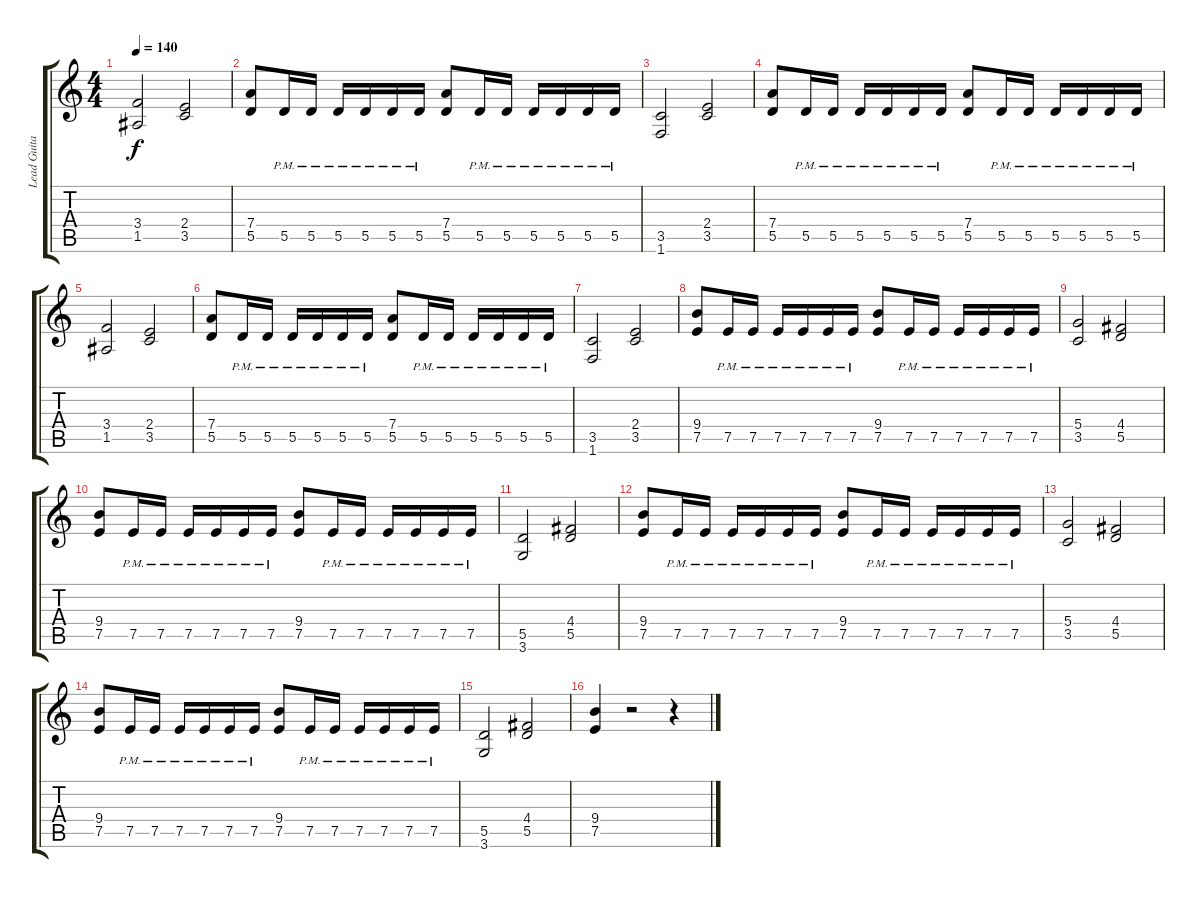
\track ("Lead Guitar" "Lead Guita") {instrument distortionguitar}
\staff {score tabs}
\tuning (E4 B3 G3 D3 A2 E2) {hide}
\ts (4 4)
\tempo 140
\clef g2
\ks c
(3.4 1.5).2{dy f} (2.4 3.5).2 |
(7.4 5.5).8 5.5{pm}.16 5.5{pm}.16 5.5{pm}.16 5.5{pm}.16 5.5{pm}.16 5.5{pm}.16 (7.4 5.5).8 5.5{pm}.16 5.5{pm}.16 5.5{pm}.16 5.5{pm}.16 5.5{pm}.16 5.5{pm}.16 |
(3.5 1.6).2 (2.4 3.5).2 |
(7.4 5.5).8 5.5{pm}.16 5.5{pm}.16 5.5{pm}.16 5.5{pm}.16 5.5{pm}.16 5.5{pm}.16 (7.4 5.5).8 5.5{pm}.16 5.5{pm}.16 5.5{pm}.16 5.5{pm}.16 5.5{pm}.16 5.5{pm}.16 |
(3.4 1.5).2 (2.4 3.5).2 |
(7.4 5.5).8 5.5{pm}.16 5.5{pm}.16 5.5{pm}.16 5.5{pm}.16 5.5{pm}.16 5.5{pm}.16 (7.4 5.5).8 5.5{pm}.16 5.5{pm}.16 5.5{pm}.16 5.5{pm}.16 5.5{pm}.16 5.5{pm}.16 |
(3.5 1.6).2 (2.4 3.5).2 |
(9.4 7.5).8 7.5{pm}.16 7.5{pm}.16 7.5{pm}.16 7.5{pm}.16 7.5{pm}.16 7.5{pm}.16 (9.4 7.5).8 7.5{pm}.16 7.5{pm}.16 7.5{pm}.16 7.5{pm}.16 7.5{pm}.16 7.5{pm}.16 |
(5.4 3.5).2 (4.4 5.5).2 |
(9.4 7.5).8 7.5{pm}.16 7.5{pm}.16 7.5{pm}.16 7.5{pm}.16 7.5{pm}.16 7.5{pm}.16 (9.4 7.5).8 7.5{pm}.16 7.5{pm}.16 7.5{pm}.16 7.5{pm}.16 7.5{pm}.16 7.5{pm}.16 |
(5.5 3.6).2 (4.4 5.5).2 |
(9.4 7.5).8 7.5{pm}.16 7.5{pm}.16 7.5{pm}.16 7.5{pm}.16 7.5{pm}.16 7.5{pm}.16 (9.4 7.5).8 7.5{pm}.16 7.5{pm}.16 7.5{pm}.16 7.5{pm}.16 7.5{pm}.16 7.5{pm}.16 |
(5.4 3.5).2 (4.4 5.5).2 |
(9.4 7.5).8 7.5{pm}.16 7.5{pm}.16 7.5{pm}.16 7.5{pm}.16 7.5{pm}.16 7.5{pm}.16 (9.4 7.5).8 7.5{pm}.16 7.5{pm}.16 7.5{pm}.16 7.5{pm}.16 7.5{pm}.16 7.5{pm}.16 |
(5.5 3.6).2 (4.4 5.5).2 |
(9.4 7.5).4 r.2 r.4
